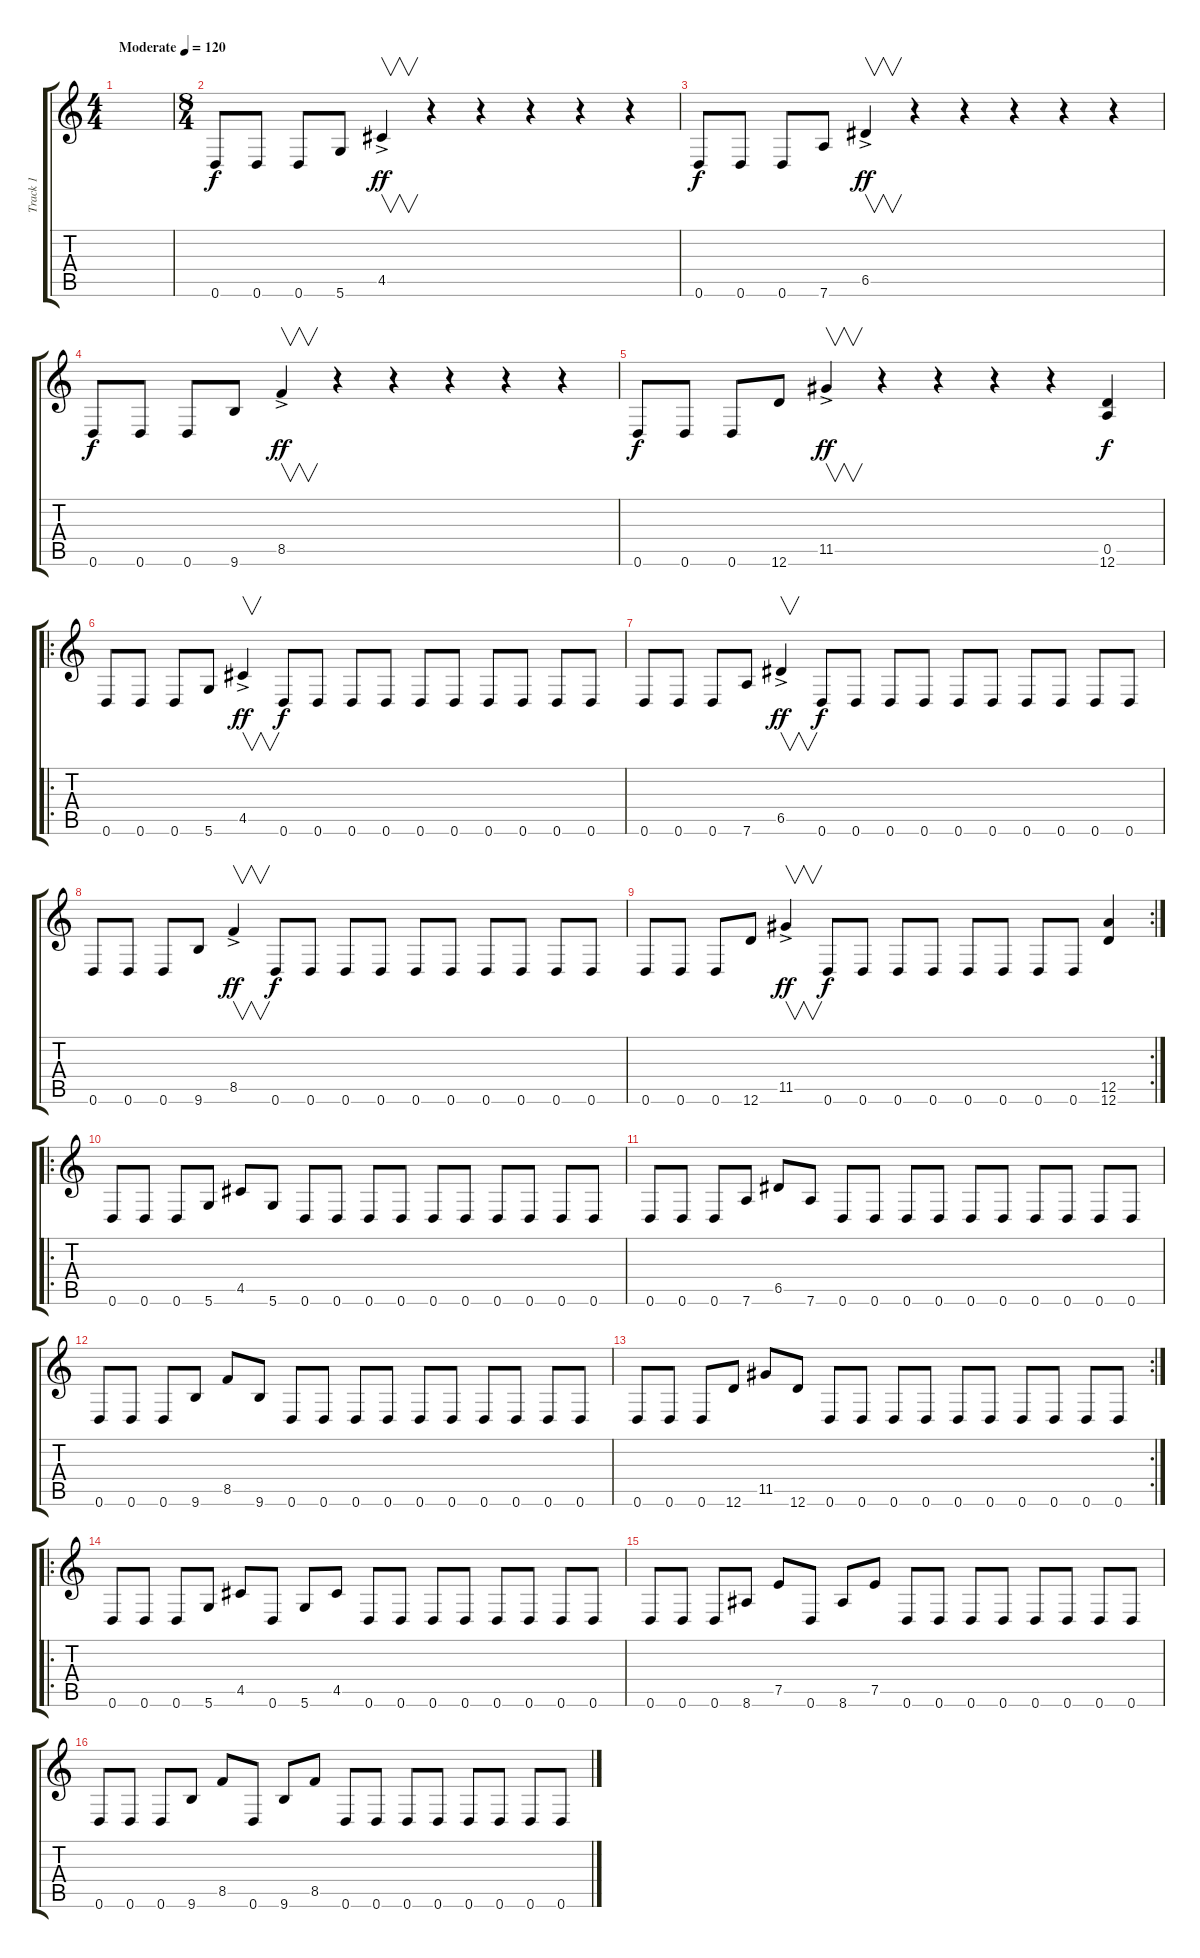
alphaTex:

\track ("Track 1" "Track 1") {instrument distortionguitar}
\staff {score tabs}
\tuning (E4 B3 G3 D3 A2 D2) {hide}
\ts (4 4)
\tempo (120 "Moderate")
\clef g2
\ks c
|
\ts (8 4)
0.6.8 0.6.8 0.6.8 5.6.8 4.5{ac}.4{v dy ff} r.4 r.4 r.4 r.4 r.4 |
0.6.8{dy f} 0.6.8 0.6.8 7.6.8 6.5{ac}.4{v dy ff} r.4 r.4 r.4 r.4 r.4 |
0.6.8{dy f} 0.6.8 0.6.8 9.6.8 8.5{ac}.4{v dy ff} r.4 r.4 r.4 r.4 r.4 |
0.6.8{dy f} 0.6.8 0.6.8 12.6.8 11.5{ac}.4{v dy ff} r.4 r.4 r.4 r.4 (0.5 12.6).4{dy f} |
\ro
0.6.8 0.6.8 0.6.8 5.6.8 4.5{ac}.4{v dy ff} 0.6.8{dy f} 0.6.8 0.6.8 0.6.8 0.6.8 0.6.8 0.6.8 0.6.8 0.6.8 0.6.8 |
0.6.8 0.6.8 0.6.8 7.6.8 6.5{ac}.4{v dy ff} 0.6.8{dy f} 0.6.8 0.6.8 0.6.8 0.6.8 0.6.8 0.6.8 0.6.8 0.6.8 0.6.8 |
0.6.8 0.6.8 0.6.8 9.6.8 8.5{ac}.4{v dy ff} 0.6.8{dy f} 0.6.8 0.6.8 0.6.8 0.6.8 0.6.8 0.6.8 0.6.8 0.6.8 0.6.8 |
\rc 2
0.6.8 0.6.8 0.6.8 12.6.8 11.5{ac}.4{v dy ff} 0.6.8{dy f} 0.6.8 0.6.8 0.6.8 0.6.8 0.6.8 0.6.8 0.6.8 (12.5 12.6).4 |
\ro
0.6.8 0.6.8 0.6.8 5.6.8 4.5.8 5.6.8 0.6.8 0.6.8 0.6.8 0.6.8 0.6.8 0.6.8 0.6.8 0.6.8 0.6.8 0.6.8 |
0.6.8 0.6.8 0.6.8 7.6.8 6.5.8 7.6.8 0.6.8 0.6.8 0.6.8 0.6.8 0.6.8 0.6.8 0.6.8 0.6.8 0.6.8 0.6.8 |
0.6.8 0.6.8 0.6.8 9.6.8 8.5.8 9.6.8 0.6.8 0.6.8 0.6.8 0.6.8 0.6.8 0.6.8 0.6.8 0.6.8 0.6.8 0.6.8 |
\rc 2
0.6.8 0.6.8 0.6.8 12.6.8 11.5.8 12.6.8 0.6.8 0.6.8 0.6.8 0.6.8 0.6.8 0.6.8 0.6.8 0.6.8 0.6.8 0.6.8 |
\ro
0.6.8 0.6.8 0.6.8 5.6.8 4.5.8 0.6.8 5.6.8 4.5.8 0.6.8 0.6.8 0.6.8 0.6.8 0.6.8 0.6.8 0.6.8 0.6.8 |
0.6.8 0.6.8 0.6.8 8.6.8 7.5.8 0.6.8 8.6.8 7.5.8 0.6.8 0.6.8 0.6.8 0.6.8 0.6.8 0.6.8 0.6.8 0.6.8 |
0.6.8 0.6.8 0.6.8 9.6.8 8.5.8 0.6.8 9.6.8 8.5.8 0.6.8 0.6.8 0.6.8 0.6.8 0.6.8 0.6.8 0.6.8 0.6.8
